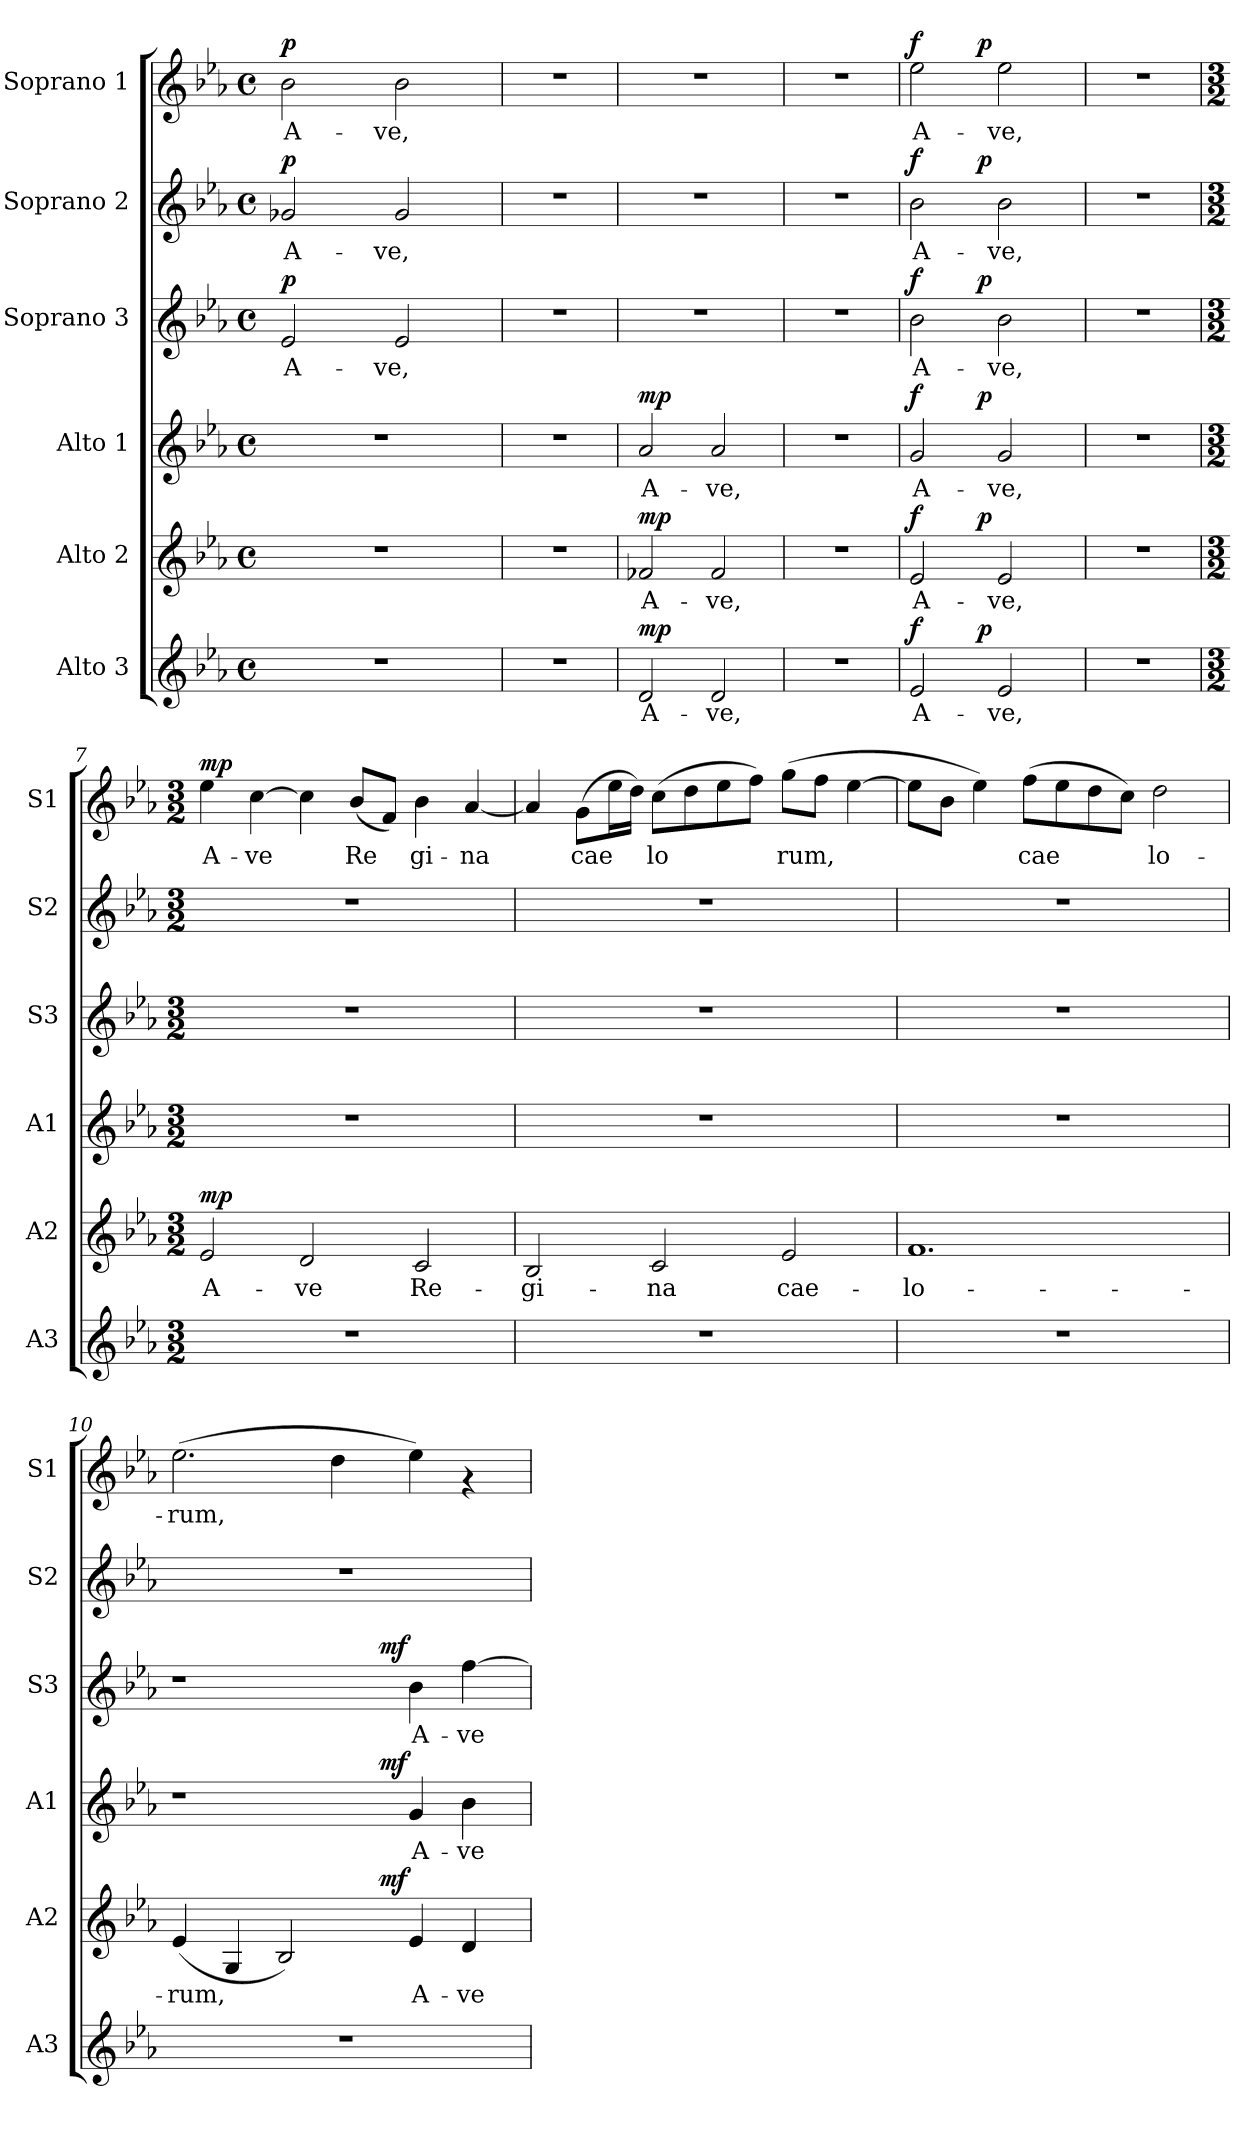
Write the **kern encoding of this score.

**kern	**text	**dynam	**kern	**text	**dynam	**kern	**text	**dynam	**kern	**text	**dynam	**kern	**text	**dynam	**kern	**text	**dynam
*part6	*part6	*part6	*part5	*part5	*part5	*part4	*part4	*part4	*part3	*part3	*part3	*part2	*part2	*part2	*part1	*part1	*part1
*staff6	*staff6	*staff6	*staff5	*staff5	*staff5	*staff4	*staff4	*staff4	*staff3	*staff3	*staff3	*staff2	*staff2	*staff2	*staff1	*staff1	*staff1
*I"Alto 3	*	*	*I"Alto 2	*	*	*I"Alto 1	*	*	*I"Soprano 3	*	*	*I"Soprano 2	*	*	*I"Soprano 1	*	*
*I'A3	*	*	*I'A2	*	*	*I'A1	*	*	*I'S3	*	*	*I'S2	*	*	*I'S1	*	*
!!LO:PB:g=z
*stria5	*	*	*stria5	*	*	*stria5	*	*	*stria5	*	*	*stria5	*	*	*stria5	*	*
*clefG2	*	*	*clefG2	*	*	*clefG2	*	*	*clefG2	*	*	*clefG2	*	*	*clefG2	*	*
*k[b-e-a-]	*	*	*k[b-e-a-]	*	*	*k[b-e-a-]	*	*	*k[b-e-a-]	*	*	*k[b-e-a-]	*	*	*k[b-e-a-]	*	*
*E-:	*	*	*E-:	*	*	*E-:	*	*	*E-:	*	*	*E-:	*	*	*E-:	*	*
*M4/4	*	*	*M4/4	*	*	*M4/4	*	*	*M4/4	*	*	*M4/4	*	*	*M4/4	*	*
*met(c)	*	*	*met(c)	*	*	*met(c)	*	*	*met(c)	*	*	*met(c)	*	*	*met(c)	*	*
=1	=1	=1	=1	=1	=1	=1	=1	=1	=1	=1	=1	=1	=1	=1	=1	=1	=1
!	!	!	!	!	!	!	!	!	!	!LO:LY:b:cj	!LO:DY:a	!	!LO:LY:b:cj	!LO:DY:a	!	!LO:LY:b:cj	!LO:DY:a
*	*	*	*	*	*	*	*	*	*	*	*	*	*	*	*^	*	*
1r	.	.	1r	.	.	1r	.	.	2e-/	A-	p	2g-X/	A-	p	2b-\	8ryy	A-	p
.	.	.	.	.	.	.	.	.	.	.	.	.	.	.	.	16ryy	.	.
.	.	.	.	.	.	.	.	.	.	.	.	.	.	.	.	64ryy	.	.
*	*	*	*	*	*	*	*	*	*	*	*	*	*	*	*MM70	*	*	*
.	.	.	.	.	.	.	.	.	.	.	.	.	.	.	.	2ryy	.	.
!	!	!	!	!	!	!	!	!	!	!LO:LY:b:cj	!	!	!LO:LY:b:cj	!	!	!	!LO:LY:b:cj	!
.	.	.	.	.	.	.	.	.	2e-/	-ve,	.	2g-/	-ve,	.	2b-\	.	-ve,	.
.	.	.	.	.	.	.	.	.	.	.	.	.	.	.	.	4ryy	.	.
.	.	.	.	.	.	.	.	.	.	.	.	.	.	.	.	32.ryy	.	.
*	*	*	*	*	*	*	*	*	*	*	*	*	*	*	*v	*v	*	*
=2	=2	=2	=2	=2	=2	=2	=2	=2	=2	=2	=2	=2	=2	=2	=2	=2	=2
1r	.	.	1r	.	.	1r	.	.	1r	.	.	1r	.	.	1r	.	.
=3	=3	=3	=3	=3	=3	=3	=3	=3	=3	=3	=3	=3	=3	=3	=3	=3	=3
!	!LO:LY:b:cj	!LO:DY:a	!	!LO:LY:b:cj	!LO:DY:a	!	!LO:LY:b:cj	!LO:DY:a	!	!	!	!	!	!	!	!	!
2d/	A-	mp	2f-X/	A-	mp	2a-/	A-	mp	1r	.	.	1r	.	.	1r	.	.
!	!LO:LY:b:cj	!	!	!LO:LY:b:cj	!	!	!LO:LY:b:cj	!	!	!	!	!	!	!	!	!	!
2d/	-ve,	.	2f-/	-ve,	.	2a-/	-ve,	.	.	.	.	.	.	.	.	.	.
=4	=4	=4	=4	=4	=4	=4	=4	=4	=4	=4	=4	=4	=4	=4	=4	=4	=4
1r	.	.	1r	.	.	1r	.	.	1r	.	.	1r	.	.	1r	.	.
=5	=5	=5	=5	=5	=5	=5	=5	=5	=5	=5	=5	=5	=5	=5	=5	=5	=5
!	!LO:LY:b:cj	!LO:DY:a	!	!LO:LY:b:cj	!LO:DY:a	!	!LO:LY:b:cj	!LO:DY:a	!	!LO:LY:b:cj	!LO:DY:a	!	!LO:LY:b:cj	!LO:DY:a	!	!LO:LY:b:cj	!LO:DY:a
*^	*	*	*^	*	*	*^	*	*	*^	*	*	*^	*	*	*^	*	*
2e-/	4..ryy	A-	f	2e-/	4..ryy	A-	f	2g/	4..ryy	A-	f	2b-\	4..ryy	A-	f	2b-\	4..ryy	A-	f	2ee-\	4..ryy	A-	f
!	!	!	!LO:DY:a	!	!	!	!LO:DY:a	!	!	!	!LO:DY:a	!	!	!	!LO:DY:a	!	!	!	!LO:DY:a	!	!	!	!LO:DY:a
.	2ryy	.	p	.	2ryy	.	p	.	2ryy	.	p	.	2ryy	.	p	.	2ryy	.	p	.	2ryy	.	p
!	!	!LO:LY:b:cj	!	!	!	!LO:LY:b:cj	!	!	!	!LO:LY:b:cj	!	!	!	!LO:LY:b:cj	!	!	!	!LO:LY:b:cj	!	!	!	!LO:LY:b:cj	!
2e-/	.	-ve,	.	2e-/	.	-ve,	.	2g/	.	-ve,	.	2b-\	.	-ve,	.	2b-\	.	-ve,	.	2ee-\	.	-ve,	.
.	16ryy	.	.	.	16ryy	.	.	.	16ryy	.	.	.	16ryy	.	.	.	16ryy	.	.	.	16ryy	.	.
*v	*v	*	*	*	*	*	*	*v	*v	*	*	*v	*v	*	*	*v	*v	*	*	*v	*v	*	*
*	*	*	*v	*v	*	*	*	*	*	*	*	*	*	*	*	*	*	*
=6	=6	=6	=6	=6	=6	=6	=6	=6	=6	=6	=6	=6	=6	=6	=6	=6	=6
1r	.	.	1r	.	.	1r	.	.	1r	.	.	1r	.	.	1r	.	.
=7	=7	=7	=7	=7	=7	=7	=7	=7	=7	=7	=7	=7	=7	=7	=7	=7	=7
*M3/2	*	*	*M3/2	*	*	*M3/2	*	*	*M3/2	*	*	*M3/2	*	*	*M3/2	*	*
!	!	!	!	!LO:LY:b:cj	!LO:DY:a	!	!	!	!	!	!	!	!	!	!	!LO:LY:b:cj	!LO:DY:a
1.r	.	.	2e-/	A-	mp	1.r	.	.	1.r	.	.	1.r	.	.	4ee-\	A-	mp
!	!	!	!	!	!	!	!	!	!	!	!	!	!	!	!	!LO:LY:b:cj	!
.	.	.	.	.	.	.	.	.	.	.	.	.	.	.	[>4cc\	-ve	.
!	!	!	!	!LO:LY:b:cj	!	!	!	!	!	!	!	!	!	!	!	!LO:LY:b:cj	!
.	.	.	2d/	-ve	.	.	.	.	.	.	.	.	.	.	4cc\]	.	.
!	!	!	!	!	!	!	!	!	!	!	!	!	!	!	!	!LO:LY:b:cj	!
.	.	.	.	.	.	.	.	.	.	.	.	.	.	.	(<8b-/L	Re-	.
!	!	!	!	!	!	!	!	!	!	!	!	!	!	!	!	!LO:LY:b:cj	!
.	.	.	.	.	.	.	.	.	.	.	.	.	.	.	8f/J)	--	.
!	!	!	!	!LO:LY:b:cj	!	!	!	!	!	!	!	!	!	!	!	!LO:LY:b:cj	!
.	.	.	2c/	Re-	.	.	.	.	.	.	.	.	.	.	4b-\	-gi-	.
!	!	!	!	!	!	!	!	!	!	!	!	!	!	!	!	!LO:LY:b:cj	!
.	.	.	.	.	.	.	.	.	.	.	.	.	.	.	[<4a-/	-na	.
!!LO:PB:g=z
=8	=8	=8	=8	=8	=8	=8	=8	=8	=8	=8	=8	=8	=8	=8	=8	=8	=8
!	!	!	!	!LO:LY:b:cj	!	!	!	!	!	!	!	!	!	!	!	!LO:LY:b:cj	!
1.r	.	.	2B-/	-gi-	.	1.r	.	.	1.r	.	.	1.r	.	.	4a-/]	.	.
!	!	!	!	!	!	!	!	!	!	!	!	!	!	!	!	!LO:LY:b:cj	!
.	.	.	.	.	.	.	.	.	.	.	.	.	.	.	(>8g\L	cae-	.
!	!	!	!	!	!	!	!	!	!	!	!	!	!	!	!	!LO:LY:b:cj	!
.	.	.	.	.	.	.	.	.	.	.	.	.	.	.	16ee-\	--	.
!	!	!	!	!	!	!	!	!	!	!	!	!	!	!	!	!LO:LY:b:cj	!
.	.	.	.	.	.	.	.	.	.	.	.	.	.	.	16dd\J)	--	.
!	!	!	!	!LO:LY:b:cj	!	!	!	!	!	!	!	!	!	!	!	!LO:LY:b:cj	!
.	.	.	2c/	-na	.	.	.	.	.	.	.	.	.	.	(>8cc\L	-lo-	.
!	!	!	!	!	!	!	!	!	!	!	!	!	!	!	!	!LO:LY:b:cj	!
.	.	.	.	.	.	.	.	.	.	.	.	.	.	.	8dd\	--	.
!	!	!	!	!	!	!	!	!	!	!	!	!	!	!	!	!LO:LY:b:cj	!
.	.	.	.	.	.	.	.	.	.	.	.	.	.	.	8ee-\	--	.
!	!	!	!	!	!	!	!	!	!	!	!	!	!	!	!	!LO:LY:b:cj	!
.	.	.	.	.	.	.	.	.	.	.	.	.	.	.	8ff\J)	--	.
!	!	!	!	!LO:LY:b:cj	!	!	!	!	!	!	!	!	!	!	!	!LO:LY:b:cj	!
.	.	.	2e-/	cae-	.	.	.	.	.	.	.	.	.	.	(>8gg\L	-rum,	.
!	!	!	!	!	!	!	!	!	!	!	!	!	!	!	!	!LO:LY:b:cj	!
.	.	.	.	.	.	.	.	.	.	.	.	.	.	.	8ff\J	.	.
!	!	!	!	!	!	!	!	!	!	!	!	!	!	!	!	!LO:LY:b:cj	!
.	.	.	.	.	.	.	.	.	.	.	.	.	.	.	[>4ee-\	.	.
=9	=9	=9	=9	=9	=9	=9	=9	=9	=9	=9	=9	=9	=9	=9	=9	=9	=9
!	!	!	!	!LO:LY:b:cj	!	!	!	!	!	!	!	!	!	!	!	!LO:LY:b:cj	!
1.r	.	.	1.f	-lo-	.	1.r	.	.	1.r	.	.	1.r	.	.	8ee-\L]	.	.
!	!	!	!	!	!	!	!	!	!	!	!	!	!	!	!	!LO:LY:b:cj	!
.	.	.	.	.	.	.	.	.	.	.	.	.	.	.	8b-\J	.	.
!	!	!	!	!	!	!	!	!	!	!	!	!	!	!	!	!LO:LY:b:cj	!
.	.	.	.	.	.	.	.	.	.	.	.	.	.	.	4ee-\)	.	.
!	!	!	!	!	!	!	!	!	!	!	!	!	!	!	!	!LO:LY:b:cj	!
.	.	.	.	.	.	.	.	.	.	.	.	.	.	.	(>8ff\L	cae-	.
!	!	!	!	!	!	!	!	!	!	!	!	!	!	!	!	!LO:LY:b:cj	!
.	.	.	.	.	.	.	.	.	.	.	.	.	.	.	8ee-\	--	.
!	!	!	!	!	!	!	!	!	!	!	!	!	!	!	!	!LO:LY:b:cj	!
.	.	.	.	.	.	.	.	.	.	.	.	.	.	.	8dd\	--	.
!	!	!	!	!	!	!	!	!	!	!	!	!	!	!	!	!LO:LY:b:cj	!
.	.	.	.	.	.	.	.	.	.	.	.	.	.	.	8cc\J)	--	.
!	!	!	!	!	!	!	!	!	!	!	!	!	!	!	!	!LO:LY:b:cj	!
.	.	.	.	.	.	.	.	.	.	.	.	.	.	.	2dd\	-lo-	.
=10	=10	=10	=10	=10	=10	=10	=10	=10	=10	=10	=10	=10	=10	=10	=10	=10	=10
!	!	!	!	!LO:LY:b:cj	!	!	!	!	!	!	!	!	!	!	!	!LO:LY:b:cj	!
*	*	*	*^	*	*	*^	*	*	*^	*	*	*	*	*	*	*	*
1.r	.	.	(<4e-/	2ryy	-rum,	.	1r	2ryy	.	.	1r	2ryy	.	.	1.r	.	.	(>2.ee-\	-rum,	.
!	!	!	!	!	!LO:LY:b:cj	!	!	!	!	!	!	!	!	!	!	!	!	!	!	!
.	.	.	4G/	.	.	.	.	.	.	.	.	.	.	.	.	.	.	.	.	.
!	!	!	!	!	!LO:LY:b:cj	!	!	!	!	!	!	!	!	!	!	!	!	!	!	!
.	.	.	2B-/)	4ryy	.	.	.	4ryy	.	.	.	4ryy	.	.	.	.	.	.	.	.
!	!	!	!	!	!	!	!	!	!	!	!	!	!	!	!	!	!	!	!LO:LY:b:cj	!
.	.	.	.	8ryy	.	.	.	8ryy	.	.	.	8ryy	.	.	.	.	.	4dd\	.	.
.	.	.	.	32ryy	.	.	.	32ryy	.	.	.	32ryy	.	.	.	.	.	.	.	.
!	!	!	!	!	!	!LO:DY:a	!	!	!	!LO:DY:a	!	!	!	!LO:DY:a	!	!	!	!	!	!
.	.	.	.	2ryy	.	mf	.	2ryy	.	mf	.	2ryy	.	mf	.	.	.	.	.	.
!	!	!	!	!	!LO:LY:b:cj	!	!	!	!LO:LY:b:cj	!	!	!	!LO:LY:b:cj	!	!	!	!	!	!LO:LY:b:cj	!
.	.	.	4e-/	.	A-	.	4g/	.	A-	.	4b-\	.	A-	.	.	.	.	4ee-\)	.	.
!	!	!	!	!	!LO:LY:b:cj	!	!	!	!LO:LY:b:cj	!	!	!	!LO:LY:b:cj	!	!	!	!	!	!	!
.	.	.	4d/	.	-ve	.	4b-\	.	-ve	.	[>4ff\	.	-ve	.	.	.	.	4rf	.	.
.	.	.	.	16.ryy	.	.	.	16.ryy	.	.	.	16.ryy	.	.	.	.	.	.	.	.
*	*	*	*v	*v	*	*	*	*	*	*	*v	*v	*	*	*	*	*	*	*	*
*	*	*	*	*	*	*v	*v	*	*	*	*	*	*	*	*	*	*	*
=	=	=	=	=	=	=	=	=	=	=	=	=	=	=	=	=	=
*-	*-	*-	*-	*-	*-	*-	*-	*-	*-	*-	*-	*-	*-	*-	*-	*-	*-
